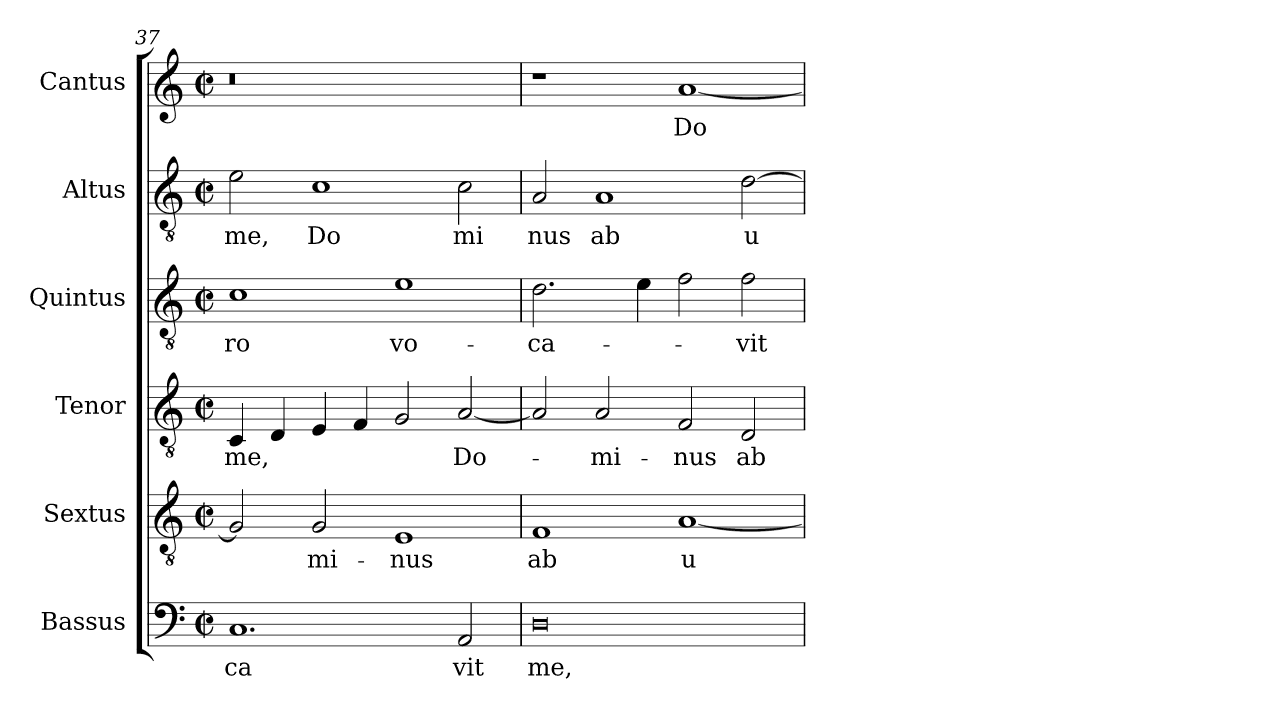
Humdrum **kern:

**kern	**text	**kern	**text	**kern	**text	**kern	**text	**kern	**text	**kern	**text
*part6	*part6	*part5	*part5	*part4	*part4	*part3	*part3	*part2	*part2	*part1	*part1
*staff6	*staff6	*staff5	*staff5	*staff4	*staff4	*staff3	*staff3	*staff2	*staff2	*staff1	*staff1
*I"Bassus	*	*I"Sextus	*	*I"Tenor	*	*I"Quintus	*	*I"Altus	*	*I"Cantus	*
*clefF4	*	*clefGv2	*	*clefGv2	*	*clefGv2	*	*clefGv2	*	*clefG2	*
*M2/2	*	*M2/2	*	*M2/2	*	*M2/2	*	*M2/2	*	*M2/2	*
*met(c|)	*	*met(c|)	*	*met(c|)	*	*met(c|)	*	*met(c|)	*	*met(c|)	*
=37	=37	=37	=37	=37	=37	=37	=37	=37	=37	=37	=37
!	!LO:LY:b:cj	!	!	!	!LO:LY:b	!	!LO:LY:b:cj	!	!LO:LY:b:cj	!	!
1.C	ca	2G/]	.	4C/	me,	1c	-ro	2e\	me,	0r	.
.	.	.	.	4D/	.	.	.	.	.	.	.
!	!	!	!LO:LY:b:cj	!	!	!	!	!	!LO:LY:b:cj	!	!
.	.	2G/	-mi-	4E/	.	.	.	1c	Do	.	.
.	.	.	.	4F/	.	.	.	.	.	.	.
!	!	!	!LO:LY:b:cj	!	!	!	!LO:LY:b:cj	!	!	!	!
.	.	1E	-nus	2G/	.	1e	vo-	.	.	.	.
!	!LO:LY:b:cj	!	!	!	!LO:LY:b	!	!	!	!LO:LY:b:cj	!	!
2AA/	vit	.	.	[<2A/	Do-	.	.	2c\	mi	.	.
=38	=38	=38	=38	=38	=38	=38	=38	=38	=38	=38	=38
!	!LO:LY:b:cj	!	!LO:LY:b:cj	!	!	!	!LO:LY:b:cj	!	!LO:LY:b:cj	!	!
0D	me,	1F	ab	2A/]	.	2.d\	-ca-	2A/	nus	1r	.
!	!	!	!	!	!LO:LY:b:cj	!	!	!	!LO:LY:b:cj	!	!
.	.	.	.	2A/	-mi-	.	.	1A	ab	.	.
.	.	.	.	.	.	4e\	.	.	.	.	.
!	!	!	!LO:LY:b:cj	!	!LO:LY:b:cj	!	!	!	!	!	!LO:LY:b:cj
.	.	[<1A	u-	2F/	-nus	2f\	.	.	.	[<1a	Do
!	!	!	!	!	!LO:LY:b:cj	!	!LO:LY:b:cj	!	!LO:LY:b:cj	!	!
.	.	.	.	2D/	ab	2f\	-vit	[>2d\	u	.	.
=	=	=	=	=	=	=	=	=	=	=	=
*-	*-	*-	*-	*-	*-	*-	*-	*-	*-	*-	*-
